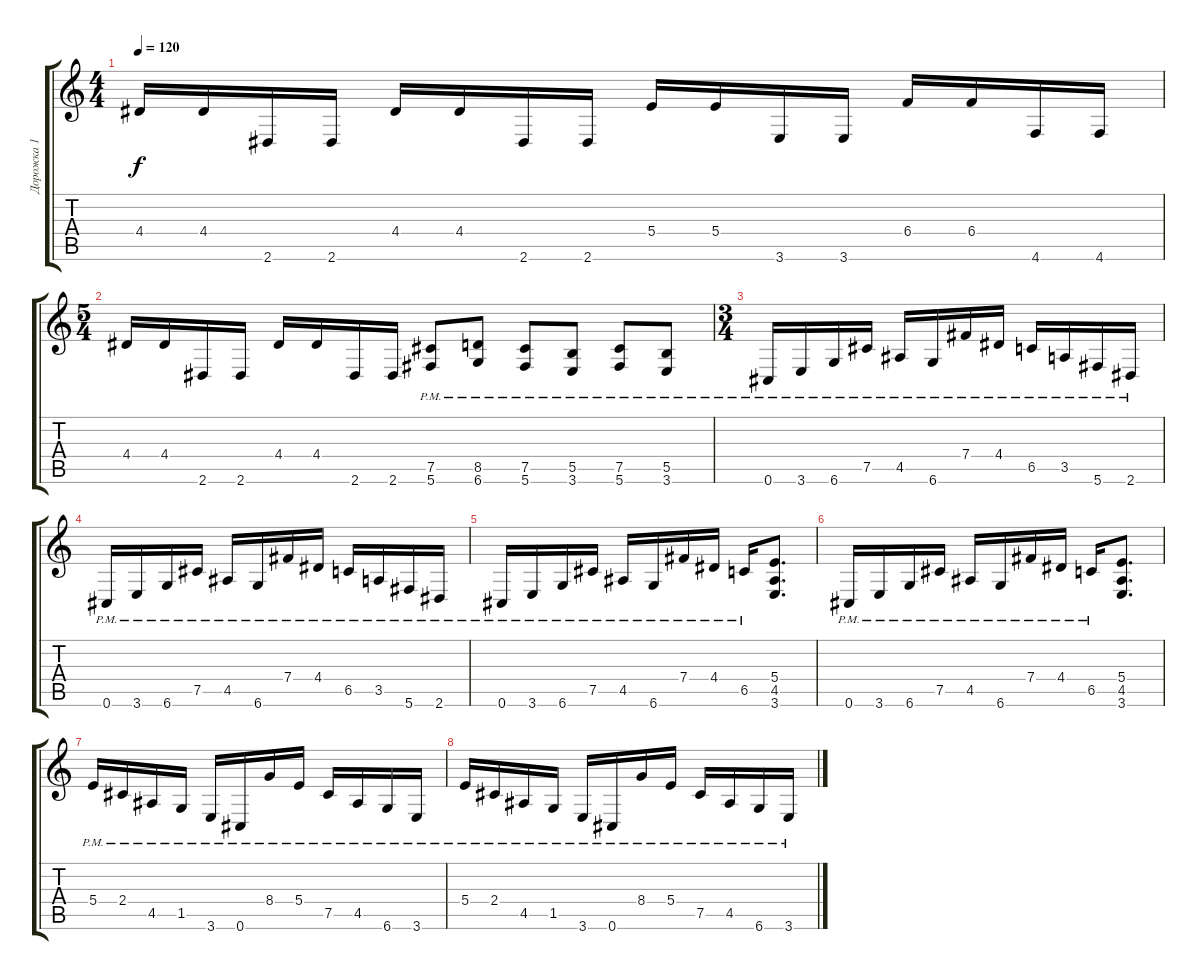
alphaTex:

\track ("Дорожка 1" "Дорожка 1") {instrument distortionguitar}
\staff {score tabs}
\tuning (Db4 Ab3 E3 B2 Gb2 Db2) {hide}
\ts (4 4)
\tempo 120
\clef g2
\ks c
4.4.16{dy f} 4.4.16 2.6.16 2.6.16 4.4.16 4.4.16 2.6.16 2.6.16 5.4.16 5.4.16 3.6.16 3.6.16 6.4.16 6.4.16 4.6.16 4.6.16 |
\ts (5 4)
4.4.16 4.4.16 2.6.16 2.6.16 4.4.16 4.4.16 2.6.16 2.6.16 (7.5{pm} 5.6{pm}).8 (8.5{pm} 6.6{pm}).8 (7.5{pm} 5.6{pm}).8 (5.5{pm} 3.6{pm}).8 (7.5{pm} 5.6{pm}).8 (5.5{pm} 3.6{pm}).8 |
\ts (3 4)
0.6{pm}.16 3.6{pm}.16 6.6{pm}.16 7.5{pm}.16 4.5{pm}.16 6.6{pm}.16 7.4{pm}.16 4.4{pm}.16 6.5{pm}.16 3.5{pm}.16 5.6{pm}.16 2.6{pm}.16 |
0.6{pm}.16 3.6{pm}.16 6.6{pm}.16 7.5{pm}.16 4.5{pm}.16 6.6{pm}.16 7.4{pm}.16 4.4{pm}.16 6.5{pm}.16 3.5{pm}.16 5.6{pm}.16 2.6{pm}.16 |
0.6{pm}.16 3.6{pm}.16 6.6{pm}.16 7.5{pm}.16 4.5{pm}.16 6.6{pm}.16 7.4{pm}.16 4.4{pm}.16 6.5{pm}.16 (5.4 4.5 3.6).8{d} |
0.6{pm}.16 3.6{pm}.16 6.6{pm}.16 7.5{pm}.16 4.5{pm}.16 6.6{pm}.16 7.4{pm}.16 4.4{pm}.16 6.5{pm}.16 (5.4 4.5 3.6).8{d} |
5.4{pm}.16 2.4{pm}.16 4.5{pm}.16 1.5{pm}.16 3.6{pm}.16 0.6{pm}.16 8.4{pm}.16 5.4{pm}.16 7.5{pm}.16 4.5{pm}.16 6.6{pm}.16 3.6{pm}.16 |
5.4{pm}.16 2.4{pm}.16 4.5{pm}.16 1.5{pm}.16 3.6{pm}.16 0.6{pm}.16 8.4{pm}.16 5.4{pm}.16 7.5{pm}.16 4.5{pm}.16 6.6{pm}.16 3.6{pm}.16
